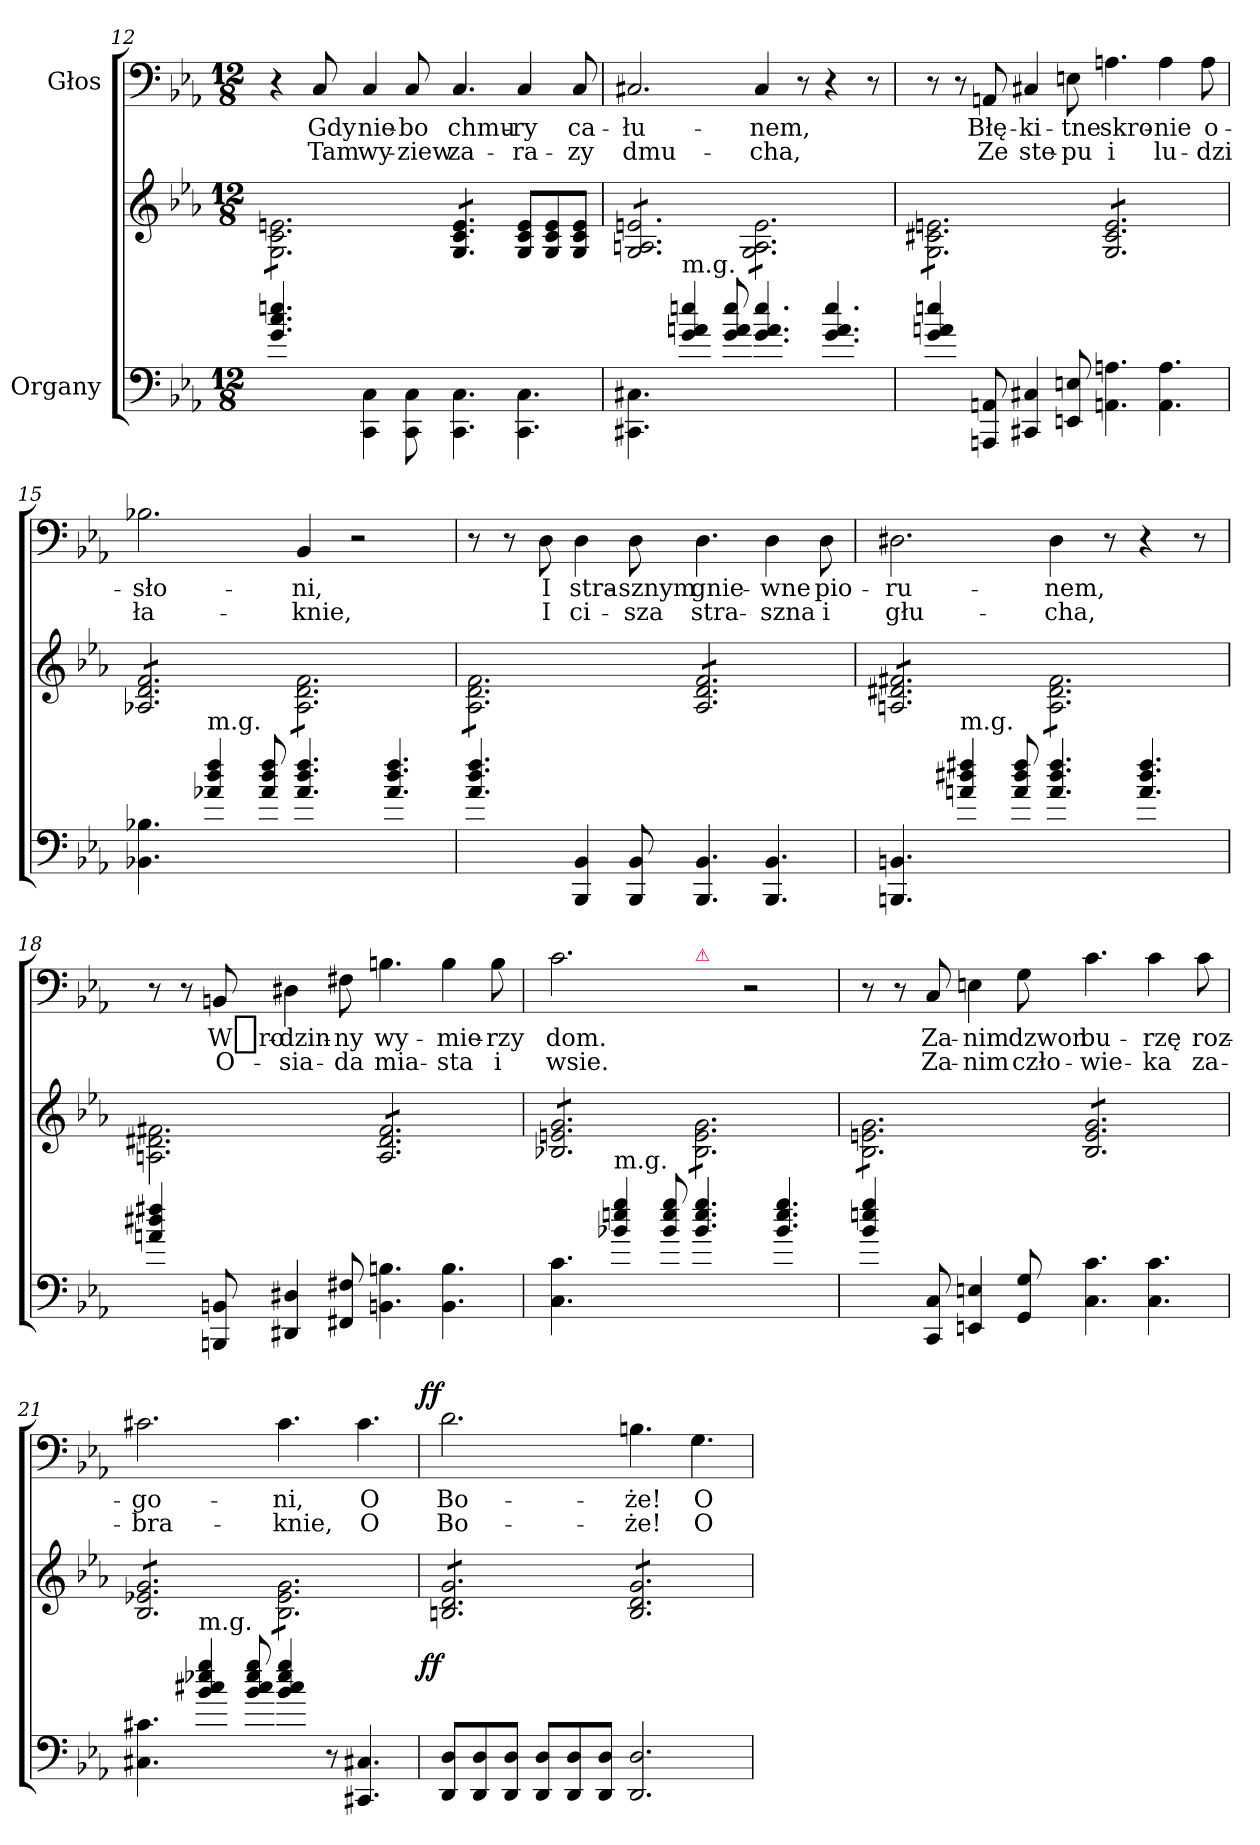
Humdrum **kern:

**kern	**kern	**dynam	**kern	**text	**text	**dynam
*part2	*part2	*part2	*part1	*part1	*part1	*part1
*staff3	*staff2	*staff2/3	*staff1	*staff1	*staff1	*staff1
*I"Organy	*	*	*I"Głos	*	*	*
*clefF4	*clefG2	*	*clefF4	*	*	*
*k[b-e-a-]	*k[b-e-a-]	*	*k[b-e-a-]	*	*	*
*M12/8	*M12/8	*	*M12/8	*	*	*
=12	=12	=12	=12	=12	=12	=12
*	*tremolo	*	*	*	*	*
4.g/ 4.cc/ 4.een/	8G\ 8c\ 8en\L	.	4r	.	.	.
.	8G\ 8c\ 8en\	.	.	.	.	.
.	8G\ 8c\ 8en\	.	8C/	Gdy	Tam	.
4CC\ 4C\	8G\ 8c\ 8en\	.	4C/	nie-	wy-	.
.	8G\ 8c\ 8en\	.	.	.	.	.
8CC\ 8C\	8G\ 8c\ 8en\J	.	8C/	-bo	-ziew	.
4.CC\ 4.C\	8G/ 8c/ 8e/L	.	4.C/	chmu-	za-	.
.	8G/ 8c/ 8e/	.	.	.	.	.
.	8G/ 8c/ 8e/J	.	.	.	.	.
*	*Xtremolo	*	*	*	*	*
4.CC\ 4.C\	8G/ 8c/ 8e/L	.	4C/	-ry	-ra-	.
.	8G/ 8c/ 8e/	.	.	.	.	.
.	8G/ 8c/ 8e/J	.	8C/	ca-	-zy	.
=13	=13	=13	=13	=13	=13	=13
*	*tremolo	*	*	*	*	*
4.CC#X\ 4.C#X\	8G/ 8An/ 8en/L	.	2.C#X/	-łu-	dmu-	.
.	8G/ 8An/ 8en/	.	.	.	.	.
.	8G/ 8An/ 8en/	.	.	.	.	.
!LO:TX:a:t=m.g.	!	!	!	!	!	!
4g/ 4an/ 4een/	8G/ 8An/ 8en/	.	.	.	.	.
.	8G/ 8An/ 8en/	.	.	.	.	.
8g/ 8a/ 8ee/	8G/ 8An/ 8en/J	.	.	.	.	.
4.g/ 4.a/ 4.ee/	8G\ 8A\ 8e\L	.	4C#/	-nem,	-cha,	.
.	8G\ 8A\ 8e\	.	.	.	.	.
.	8G\ 8A\ 8e\	.	8r	.	.	.
4.g/ 4.a/ 4.ee/	8G\ 8A\ 8e\	.	4r	.	.	.
.	8G\ 8A\ 8e\	.	.	.	.	.
.	8G\ 8A\ 8e\J	.	8r	.	.	.
=14	=14	=14	=14	=14	=14	=14
4g/ 4an/ 4een/	8G\ 8c#X\ 8en\L	.	8r	.	.	.
.	8G\ 8c#X\ 8en\	.	8r	.	.	.
8AAAn/ 8AAn/	8G\ 8c#X\ 8en\	.	8AAn/	Błę-	Ze	.
4CC#X/ 4C#X/	8G\ 8c#X\ 8en\	.	4C#X/	-ki-	ste-	.
.	8G\ 8c#X\ 8en\	.	.	.	.	.
8EEn/ 8En/	8G\ 8c#X\ 8en\J	.	8En\	-tne	-pu	.
4.AAn\ 4.An\	8G/ 8c#/ 8e/L	.	4.An\	skro-	i	.
.	8G/ 8c#/ 8e/	.	.	.	.	.
.	8G/ 8c#/ 8e/	.	.	.	.	.
4.AA\ 4.A\	8G/ 8c#/ 8e/	.	4A\	-nie	lu-	.
.	8G/ 8c#/ 8e/	.	.	.	.	.
.	8G/ 8c#/ 8e/J	.	8A\	o-	-dzi	.
=15	=15	=15	=15	=15	=15	=15
4.BB-X\ 4.B-X\	8A-X/ 8d/ 8f/L	.	2.B-X\	-sło-	ła-	.
.	8A-X/ 8d/ 8f/	.	.	.	.	.
.	8A-X/ 8d/ 8f/	.	.	.	.	.
!LO:TX:a:t=m.g.	!	!	!	!	!	!
4a-X/ 4dd/ 4ff/	8A-X/ 8d/ 8f/	.	.	.	.	.
.	8A-X/ 8d/ 8f/	.	.	.	.	.
8a-/ 8dd/ 8ff/	8A-X/ 8d/ 8f/J	.	.	.	.	.
4.a-/ 4.dd/ 4.ff/	8A-\ 8d\ 8f\L	.	4BB-/	-ni,	-knie,	.
.	8A-\ 8d\ 8f\	.	.	.	.	.
.	8A-\ 8d\ 8f\	.	2r	.	.	.
4.a-/ 4.dd/ 4.ff/	8A-\ 8d\ 8f\	.	.	.	.	.
.	8A-\ 8d\ 8f\	.	.	.	.	.
.	8A-\ 8d\ 8f\J	.	.	.	.	.
=16	=16	=16	=16	=16	=16	=16
4.a-/ 4.dd/ 4.ff/	8A-\ 8d\ 8f\L	.	8r	.	.	.
.	8A-\ 8d\ 8f\	.	8r	.	.	.
.	8A-\ 8d\ 8f\	.	8D\	I	I	.
4BBB-/ 4BB-/	8A-\ 8d\ 8f\	.	4D\	stra-	ci-	.
.	8A-\ 8d\ 8f\	.	.	.	.	.
8BBB-/ 8BB-/	8A-\ 8d\ 8f\J	.	8D\	-sznym	-sza	.
4.BBB-/ 4.BB-/	8A-/ 8d/ 8f/L	.	4.D\	gnie-	stra-	.
.	8A-/ 8d/ 8f/	.	.	.	.	.
.	8A-/ 8d/ 8f/	.	.	.	.	.
4.BBB-/ 4.BB-/	8A-/ 8d/ 8f/	.	4D\	-wne	-szna	.
.	8A-/ 8d/ 8f/	.	.	.	.	.
.	8A-/ 8d/ 8f/J	.	8D\	pio-	i	.
=17	=17	=17	=17	=17	=17	=17
4.BBBn/ 4.BBn/	8An/ 8d#X/ 8f#X/L	.	2.D#X\	-ru-	głu-	.
.	8An/ 8d#X/ 8f#X/	.	.	.	.	.
.	8An/ 8d#X/ 8f#X/	.	.	.	.	.
!LO:TX:a:t=m.g.	!	!	!	!	!	!
4an/ 4dd#X/ 4ff#X/	8An/ 8d#X/ 8f#X/	.	.	.	.	.
.	8An/ 8d#X/ 8f#X/	.	.	.	.	.
8a/ 8dd#/ 8ff#/	8An/ 8d#X/ 8f#X/J	.	.	.	.	.
4.a/ 4.dd#/ 4.ff#/	8A\ 8d#\ 8f#\L	.	4D#\	-nem,	-cha,	.
.	8A\ 8d#\ 8f#\	.	.	.	.	.
.	8A\ 8d#\ 8f#\	.	8r	.	.	.
4.a/ 4.dd#/ 4.ff#/	8A\ 8d#\ 8f#\	.	4r	.	.	.
.	8A\ 8d#\ 8f#\	.	.	.	.	.
.	8A\ 8d#\ 8f#\J	.	8r	.	.	.
*	*Xtremolo	*	*	*	*	*
=18	=18	=18	=18	=18	=18	=18
4an/ 4dd#X/ 4ff#X/	2.An\ 2.d#X\ 2.f#X\	.	8r	.	.	.
.	.	.	8r	.	.	.
8BBBn/ 8BBn/	.	.	8BBn/	W_ro-	O-	.
4DD#X/ 4D#X/	.	.	4D#X\	-dzin-	-sia-	.
8FF#X/ 8F#X/	.	.	8F#X\	-ny	-da	.
*	*tremolo	*	*	*	*	*
4.BBn\ 4.Bn\	8A/ 8d#/ 8f#/L	.	4.Bn\	wy-	mia-	.
.	8A/ 8d#/ 8f#/	.	.	.	.	.
.	8A/ 8d#/ 8f#/	.	.	.	.	.
4.BB\ 4.B\	8A/ 8d#/ 8f#/	.	4B\	-mie-	-sta	.
.	8A/ 8d#/ 8f#/	.	.	.	.	.
.	8A/ 8d#/ 8f#/J	.	8B\	-rzy	i	.
=19	=19	=19	=19	=19	=19	=19
4.C\ 4.c\	8B-X/ 8en/ 8g/L	.	2.c\	dom.	wsie.	.
.	8B-X/ 8en/ 8g/	.	.	.	.	.
.	8B-X/ 8en/ 8g/	.	.	.	.	.
!LO:TX:a:t=m.g.	!	!	!	!	!	!
4b-X/ 4een/ 4gg/	8B-X/ 8en/ 8g/	.	.	.	.	.
.	8B-X/ 8en/ 8g/	.	.	.	.	.
8b-/ 8ee/ 8gg/	8B-X/ 8en/ 8g/J	.	.	.	.	.
!	!	!	!LO:TX:a:color=crimson:t=⚠	!	!	!
4.b-/ 4.ee/ 4.gg/	8B-\ 8e\ 8g\L	.	4ryy	.	.	.
.	8B-\ 8e\ 8g\	.	.	.	.	.
.	8B-\ 8e\ 8g\	.	2r	.	.	.
4.b-/ 4.ee/ 4.gg/	8B-\ 8e\ 8g\	.	.	.	.	.
.	8B-\ 8e\ 8g\	.	.	.	.	.
.	8B-\ 8e\ 8g\J	.	.	.	.	.
=20	=20	=20	=20	=20	=20	=20
4b-/ 4een/ 4gg/	8B-\ 8en\ 8g\L	.	8r	.	.	.
.	8B-\ 8en\ 8g\	.	8r	.	.	.
8CC/ 8C/	8B-\ 8en\ 8g\	.	8C/	Za-	Za-	.
4EEn/ 4En/	8B-\ 8en\ 8g\	.	4En\	-nim	-nim	.
.	8B-\ 8en\ 8g\	.	.	.	.	.
8GG/ 8G/	8B-\ 8en\ 8g\J	.	8G\	dzwon	czło-	.
4.C\ 4.c\	8B-/ 8e/ 8g/L	.	4.c\	bu-	-wie-	.
.	8B-/ 8e/ 8g/	.	.	.	.	.
.	8B-/ 8e/ 8g/	.	.	.	.	.
4.C\ 4.c\	8B-/ 8e/ 8g/	.	4c\	-rzę	-ka	.
.	8B-/ 8e/ 8g/	.	.	.	.	.
.	8B-/ 8e/ 8g/J	.	8c\	roz-	za-	.
=21	=21	=21	=21	=21	=21	=21
4.C#X\ 4.c#X\	8B-/ 8e-X/ 8g/L	.	2.c#X\	-go-	-bra-	.
.	8B-/ 8e-X/ 8g/	.	.	.	.	.
.	8B-/ 8e-X/ 8g/	.	.	.	.	.
!LO:TX:a:t=m.g.	!	!	!	!	!	!
4b-/ 4cc#X/ 4ee-X/ 4gg/	8B-/ 8e-X/ 8g/	.	.	.	.	.
.	8B-/ 8e-X/ 8g/	.	.	.	.	.
8b-/ 8cc#/ 8ee-/ 8gg/	8B-/ 8e-X/ 8g/J	.	.	.	.	.
4b-/ 4cc#/ 4ee-/ 4gg/	8B-\ 8e-\ 8g\L	.	4.c#\	-ni,	-knie,	.
.	8B-\ 8e-\ 8g\	.	.	.	.	.
8r	8B-\ 8e-\ 8g\	.	.	.	.	.
4.CC#X/ 4.C#X/	8B-\ 8e-\ 8g\	.	4.c#\	O	O	.
.	8B-\ 8e-\ 8g\	.	.	.	.	.
.	8B-\ 8e-\ 8g\J	.	.	.	.	.
=22	=22	=22	=22	=22	=22	=22
!	!	!LO:DY:rj	!	!	!	!LO:DY:a:rj
8DD/ 8D/L	8Bn/ 8d/ 8g/L	ff	2.d\	Bo-	Bo-	ff
8DD/ 8D/	8Bn/ 8d/ 8g/	.	.	.	.	.
8DD/ 8D/J	8Bn/ 8d/ 8g/	.	.	.	.	.
8DD/ 8D/L	8Bn/ 8d/ 8g/	.	.	.	.	.
8DD/ 8D/	8Bn/ 8d/ 8g/	.	.	.	.	.
8DD/ 8D/J	8Bn/ 8d/ 8g/J	.	.	.	.	.
2.DD/ 2.D/	8B/ 8d/ 8g/L	.	4.Bn\	-że!	-że!	.
.	8B/ 8d/ 8g/	.	.	.	.	.
.	8B/ 8d/ 8g/	.	.	.	.	.
.	8B/ 8d/ 8g/	.	4.G\	O	O	.
.	8B/ 8d/ 8g/	.	.	.	.	.
.	8B/ 8d/ 8g/J	.	.	.	.	.
*	*Xtremolo	*	*	*	*	*
=	=	=	=	=	=	=
*-	*-	*-	*-	*-	*-	*-
